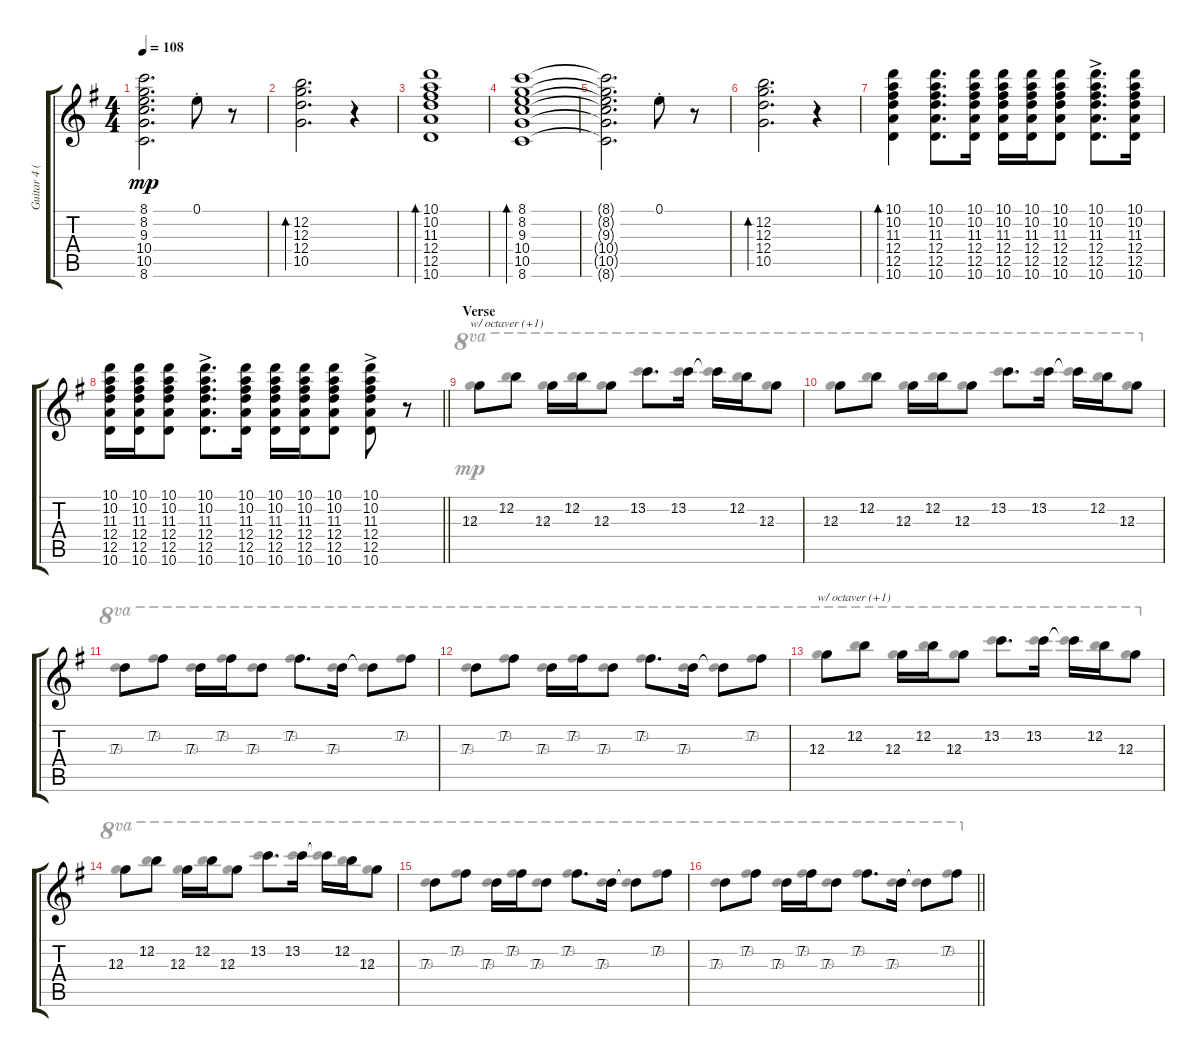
\track ("Guitar 4 (clean)" "Guitar 4 (") {instrument electricguitarclean}
\staff {score tabs}
\tuning (E4 B3 G3 D3 A2 E2) {hide}
\voice
\ts (4 4)
\tempo 108
\clef g2
\ks eminor
(8.1{t} 8.2{t} 9.3{t} 10.4{t} 10.5{t} 8.6{t}).2{d dy mp} 0.1{st}.8 r.8 |
(12.2 12.3 12.4 10.5).2{d bd 120} r.4 |
(10.1 10.2 11.3 12.4 12.5 10.6).1{bd 120} |
(8.1 8.2 9.3 10.4 10.5 8.6).1{bd 120} |
(8.1{t} 8.2{t} 9.3{t} 10.4{t} 10.5{t} 8.6{t}).2{d} 0.1{st}.8 r.8 |
(12.2 12.3 12.4 10.5).2{d bd 120} r.4 |
(10.1 10.2 11.3 12.4 12.5 10.6).4{bd 240} (10.1 10.2 11.3 12.4 12.5 10.6).8{d} (10.1 10.2 11.3 12.4 12.5 10.6).16 (10.1 10.2 11.3 12.4 12.5 10.6).16 (10.1 10.2 11.3 12.4 12.5 10.6).16 (10.1 10.2 11.3 12.4 12.5 10.6).8 (10.1{ac} 10.2{ac} 11.3{ac} 12.4{ac} 12.5{ac} 10.6{ac}).8{d} (10.1 10.2 11.3 12.4 12.5 10.6).16 |
\barLineRight lightlight
(10.1 10.2 11.3 12.4 12.5 10.6).16 (10.1 10.2 11.3 12.4 12.5 10.6).16 (10.1 10.2 11.3 12.4 12.5 10.6).8 (10.1{ac} 10.2{ac} 11.3{ac} 12.4{ac} 12.5{ac} 10.6{ac}).8{d} (10.1 10.2 11.3 12.4 12.5 10.6).16 (10.1 10.2 11.3 12.4 12.5 10.6).16 (10.1 10.2 11.3 12.4 12.5 10.6).16 (10.1 10.2 11.3 12.4 12.5 10.6).8 (10.1{ac} 10.2{ac} 11.3{ac} 12.4{ac} 12.5{ac} 10.6{ac}).8 r.8 |
\section ("" "Verse")
12.3.8{txt "w/ octaver (+1)" beam Down} 12.2.8{beam Down} 12.3.16{beam Down} 12.2.16{beam Down} 12.3.8{beam Down} 13.2.8{d beam Down} 13.2.16{beam Down} 13.2{t}.16{beam Down} 12.2.16{beam Down} 12.3.8{beam Down} |
12.3.8{beam Down} 12.2.8{beam Down} 12.3.16{beam Down} 12.2.16{beam Down} 12.3.8{beam Down} 13.2.8{d beam Down} 13.2.16{beam Down} 13.2{t}.16{beam Down} 12.2.16{beam Down} 12.3.8{beam Down} |
7.3.8{beam Down} 7.2.8{beam Down} 7.3.16{beam Down} 7.2.16{beam Down} 7.3.8{beam Down} 7.2.8{d beam Down} 7.3.16{beam Down} 7.3{t}.8{beam Down} 7.2.8{beam Down} |
7.3.8{beam Down} 7.2.8{beam Down} 7.3.16{beam Down} 7.2.16{beam Down} 7.3.8{beam Down} 7.2.8{d beam Down} 7.3.16{beam Down} 7.3{t}.8{beam Down} 7.2.8{beam Down} |
12.3.8{txt "w/ octaver (+1)" beam Down} 12.2.8{beam Down} 12.3.16{beam Down} 12.2.16{beam Down} 12.3.8{beam Down} 13.2.8{d beam Down} 13.2.16{beam Down} 13.2{t}.16{beam Down} 12.2.16{beam Down} 12.3.8{beam Down} |
12.3.8{beam Down} 12.2.8{beam Down} 12.3.16{beam Down} 12.2.16{beam Down} 12.3.8{beam Down} 13.2.8{d beam Down} 13.2.16{beam Down} 13.2{t}.16{beam Down} 12.2.16{beam Down} 12.3.8{beam Down} |
7.3.8{beam Down} 7.2.8{beam Down} 7.3.16{beam Down} 7.2.16{beam Down} 7.3.8{beam Down} 7.2.8{d beam Down} 7.3.16{beam Down} 7.3{t}.8{beam Down} 7.2.8{beam Down} |
\barLineRight lightlight
7.3.8{beam Down} 7.2.8{beam Down} 7.3.16{beam Down} 7.2.16{beam Down} 7.3.8{beam Down} 7.2.8{d beam Down} 7.3.16{beam Down} 7.3{t}.8{beam Down} 7.2.8{beam Down}
\voice
\clef g2
\ottava regular
\simile none
\ks eminor
|
|
|
|
|
|
|
\barLineRight lightlight
|
24.3.8{ot 8va} 24.2.8{ot 8va} 24.3.16{ot 8va} 24.2.16{ot 8va} 24.3.8{ot 8va} 25.2.8{d ot 8va} 25.2.16{ot 8va} 25.2{t}.16{ot 8va} 24.2.16{ot 8va} 24.3.8{ot 8va} |
24.3.8{ot 8va} 24.2.8{ot 8va} 24.3.16{ot 8va} 24.2.16{ot 8va} 24.3.8{ot 8va} 25.2.8{d ot 8va} 25.2.16{ot 8va} 25.2{t}.16{ot 8va} 24.2.16{ot 8va} 24.3.8{ot 8va} |
19.3.8{ot 8va} 19.2.8{ot 8va} 19.3.16{ot 8va} 19.2.16{ot 8va} 19.3.8{ot 8va} 19.2.8{d ot 8va} 19.3.16{ot 8va} 19.3{t}.8{ot 8va} 19.2.8{ot 8va} |
19.3.8{ot 8va} 19.2.8{ot 8va} 19.3.16{ot 8va} 19.2.16{ot 8va} 19.3.8{ot 8va} 19.2.8{d ot 8va} 19.3.16{ot 8va} 19.3{t}.8{ot 8va} 19.2.8{ot 8va} |
24.3.8{ot 8va} 24.2.8{ot 8va} 24.3.16{ot 8va} 24.2.16{ot 8va} 24.3.8{ot 8va} 25.2.8{d ot 8va} 25.2.16{ot 8va} 25.2{t}.16{ot 8va} 24.2.16{ot 8va} 24.3.8{ot 8va} |
24.3.8{ot 8va} 24.2.8{ot 8va} 24.3.16{ot 8va} 24.2.16{ot 8va} 24.3.8{ot 8va} 25.2.8{d ot 8va} 25.2.16{ot 8va} 25.2{t}.16{ot 8va} 24.2.16{ot 8va} 24.3.8{ot 8va} |
19.3.8{ot 8va} 19.2.8{ot 8va} 19.3.16{ot 8va} 19.2.16{ot 8va} 19.3.8{ot 8va} 19.2.8{d ot 8va} 19.3.16{ot 8va} 19.3{t}.8{ot 8va} 19.2.8{ot 8va} |
\barLineRight lightlight
19.3.8{ot 8va} 19.2.8{ot 8va} 19.3.16{ot 8va} 19.2.16{ot 8va} 19.3.8{ot 8va} 19.2.8{d ot 8va} 19.3.16{ot 8va} 19.3{t}.8{ot 8va} 19.2.8{ot 8va}
